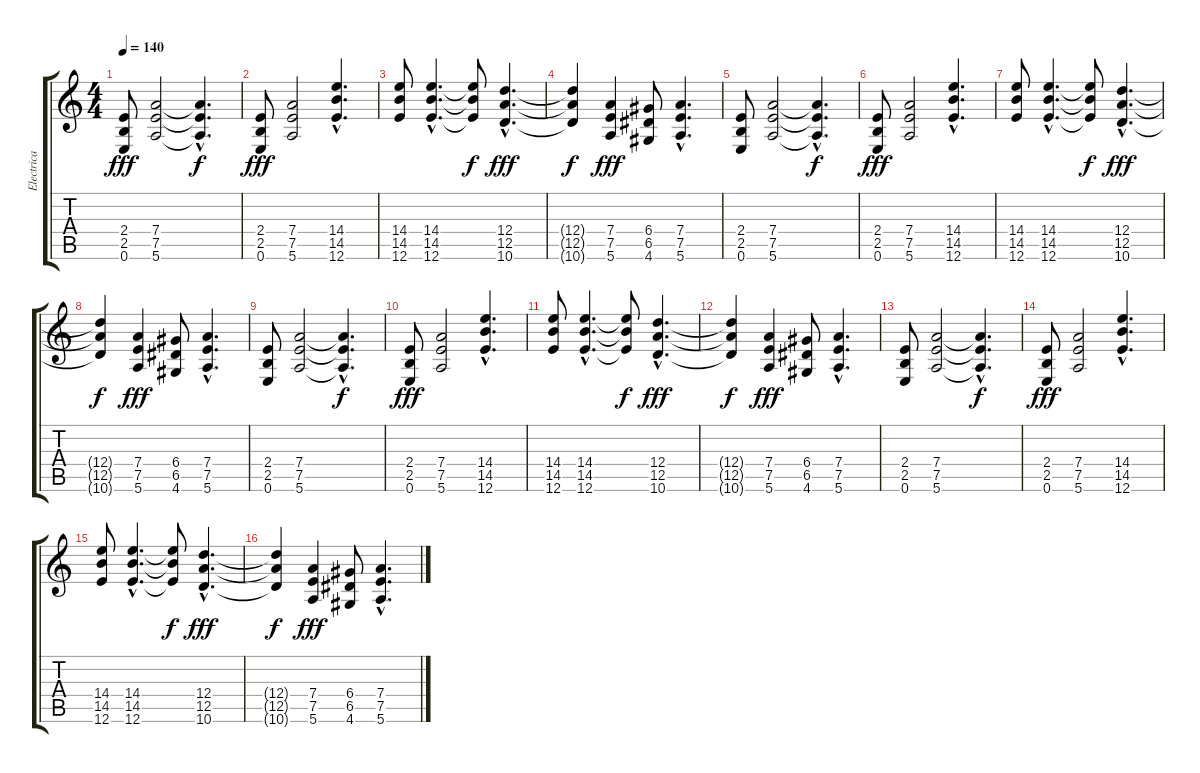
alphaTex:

\track ("Electrica" "Electrica") {instrument distortionguitar}
\staff {score tabs}
\tuning (E4 B3 G3 D3 A2 E2) {hide}
\ts (4 4)
\tempo 140
\clef g2
\ks c
(2.4 2.5 0.6).8{dy fff} (7.4 7.5 5.6).2 (7.4{hac t} 7.5{hac t} 5.6{hac t}).4{d dy f} |
(2.4 2.5 0.6).8{dy fff} (7.4 7.5 5.6).2 (14.4{hac} 14.5{hac} 12.6{hac}).4{d} |
(14.4 14.5 12.6).8 (14.4{hac} 14.5{hac} 12.6{hac}).4{d} (14.4{t} 14.5{t} 12.6{t}).8{dy f} (12.4{hac} 12.5{hac} 10.6{hac}).4{d dy fff} |
(12.4{t} 12.5{t} 10.6{t}).4{dy f} (7.4 7.5 5.6).4{dy fff} (6.4 6.5 4.6).8 (7.4{hac} 7.5{hac} 5.6{hac}).4{d} |
(2.4 2.5 0.6).8 (7.4 7.5 5.6).2 (7.4{hac t} 7.5{hac t} 5.6{hac t}).4{d dy f} |
(2.4 2.5 0.6).8{dy fff} (7.4 7.5 5.6).2 (14.4{hac} 14.5{hac} 12.6{hac}).4{d} |
(14.4 14.5 12.6).8 (14.4{hac} 14.5{hac} 12.6{hac}).4{d} (14.4{t} 14.5{t} 12.6{t}).8{dy f} (12.4{hac} 12.5{hac} 10.6{hac}).4{d dy fff} |
(12.4{t} 12.5{t} 10.6{t}).4{dy f} (7.4 7.5 5.6).4{dy fff} (6.4 6.5 4.6).8 (7.4{hac} 7.5{hac} 5.6{hac}).4{d} |
(2.4 2.5 0.6).8 (7.4 7.5 5.6).2 (7.4{hac t} 7.5{hac t} 5.6{hac t}).4{d dy f} |
(2.4 2.5 0.6).8{dy fff} (7.4 7.5 5.6).2 (14.4{hac} 14.5{hac} 12.6{hac}).4{d} |
(14.4 14.5 12.6).8 (14.4{hac} 14.5{hac} 12.6{hac}).4{d} (14.4{t} 14.5{t} 12.6{t}).8{dy f} (12.4{hac} 12.5{hac} 10.6{hac}).4{d dy fff} |
(12.4{t} 12.5{t} 10.6{t}).4{dy f} (7.4 7.5 5.6).4{dy fff} (6.4 6.5 4.6).8 (7.4{hac} 7.5{hac} 5.6{hac}).4{d} |
(2.4 2.5 0.6).8 (7.4 7.5 5.6).2 (7.4{hac t} 7.5{hac t} 5.6{hac t}).4{d dy f} |
(2.4 2.5 0.6).8{dy fff} (7.4 7.5 5.6).2 (14.4{hac} 14.5{hac} 12.6{hac}).4{d} |
(14.4 14.5 12.6).8 (14.4{hac} 14.5{hac} 12.6{hac}).4{d} (14.4{t} 14.5{t} 12.6{t}).8{dy f} (12.4{hac} 12.5{hac} 10.6{hac}).4{d dy fff} |
(12.4{t} 12.5{t} 10.6{t}).4{dy f} (7.4 7.5 5.6).4{dy fff} (6.4 6.5 4.6).8 (7.4{hac} 7.5{hac} 5.6{hac}).4{d}
